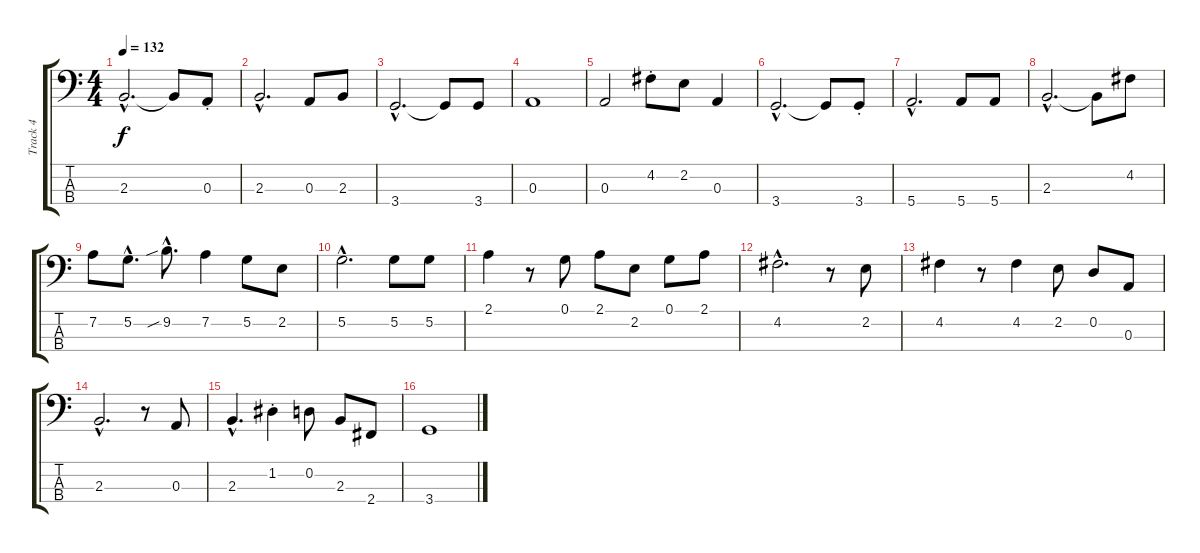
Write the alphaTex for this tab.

\track ("Track 4" "Track 4") {instrument electricbassfinger}
\staff {score tabs}
\tuning (G2 D2 A1 E1) {hide}
\ts (4 4)
\tempo 132
\clef f4
\ks c
2.3{hac}.2{d dy f} 2.3{t}.8 0.3{st}.8 |
2.3{hac}.2{d} 0.3.8 2.3.8 |
3.4{hac}.2{d} 3.4{t}.8 3.4.8 |
0.3.1 |
0.3.2 4.2{st}.8 2.2.8 0.3.4 |
3.4{hac}.2{d} 3.4{t}.8 3.4{st}.8 |
5.4{hac}.2{d} 5.4.8 5.4.8 |
2.3{hac}.2{d} 2.3{t}.8 4.2.8 |
7.2.8 5.2{hac}.8{d} 9.2{sib hac}.8{d} 7.2.4 5.2.8 2.2.8 |
5.2{hac}.2{d} 5.2.8 5.2.8 |
2.1.4 r.8 0.1.8 2.1.8 2.2.8 0.1.8 2.1.8 |
4.2{hac}.2{d} r.8 2.2.8 |
4.2.4 r.8 4.2.4 2.2.8 0.2.8 0.3.8 |
2.3{hac}.2{d} r.8 0.3.8 |
2.3{hac}.4{d} 1.2{st}.4 0.2.8 2.3.8 2.4.8 |
3.4.1
